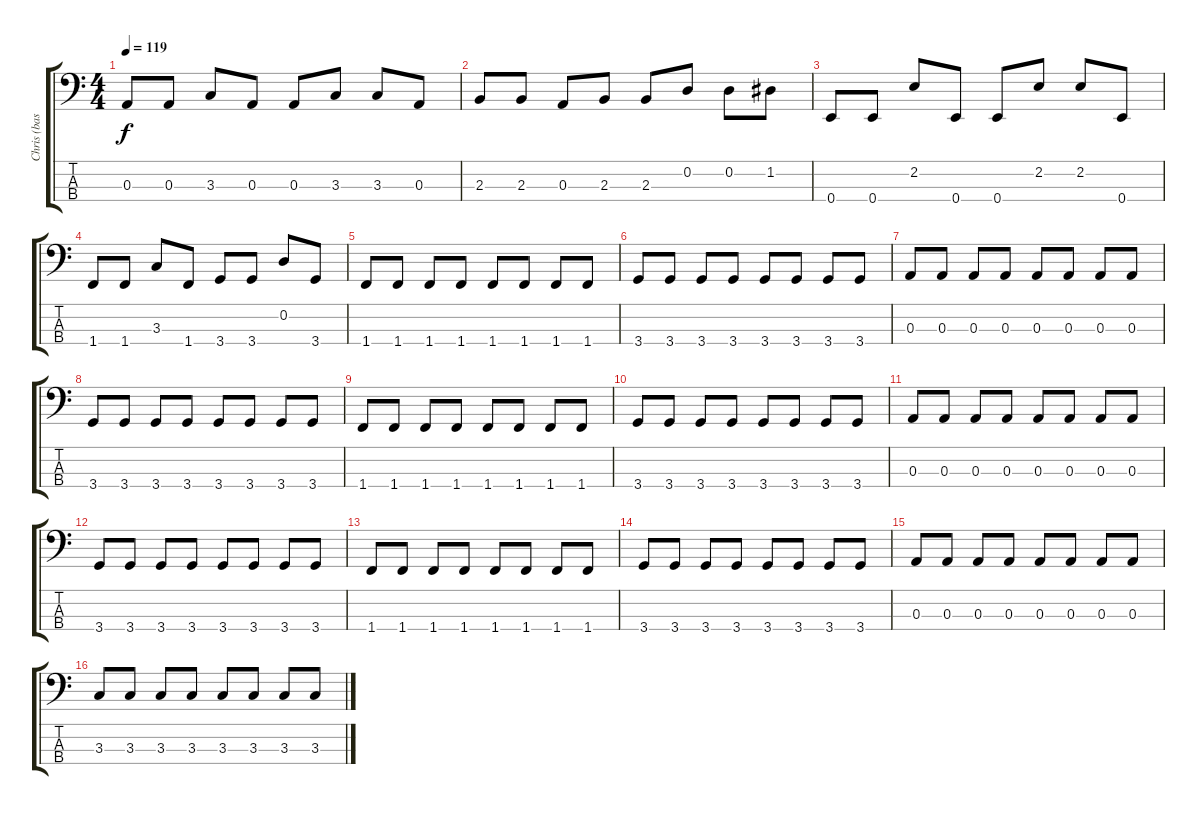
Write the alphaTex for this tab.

\track ("Chris (bass)" "Chris (bas") {instrument electricbassfinger}
\staff {score tabs}
\tuning (G2 D2 A1 E1) {hide}
\ts (4 4)
\tempo 119
\clef f4
\ks c
0.3.8{dy f} 0.3.8 3.3.8 0.3.8 0.3.8 3.3.8 3.3.8 0.3.8 |
2.3.8 2.3.8 0.3.8 2.3.8 2.3.8 0.2.8 0.2.8 1.2.8 |
0.4.8 0.4.8 2.2.8 0.4.8 0.4.8 2.2.8 2.2.8 0.4.8 |
1.4.8 1.4.8 3.3.8 1.4.8 3.4.8 3.4.8 0.2.8 3.4.8 |
1.4.8 1.4.8 1.4.8 1.4.8 1.4.8 1.4.8 1.4.8 1.4.8 |
3.4.8 3.4.8 3.4.8 3.4.8 3.4.8 3.4.8 3.4.8 3.4.8 |
0.3.8 0.3.8 0.3.8 0.3.8 0.3.8 0.3.8 0.3.8 0.3.8 |
3.4.8 3.4.8 3.4.8 3.4.8 3.4.8 3.4.8 3.4.8 3.4.8 |
1.4.8 1.4.8 1.4.8 1.4.8 1.4.8 1.4.8 1.4.8 1.4.8 |
3.4.8 3.4.8 3.4.8 3.4.8 3.4.8 3.4.8 3.4.8 3.4.8 |
0.3.8 0.3.8 0.3.8 0.3.8 0.3.8 0.3.8 0.3.8 0.3.8 |
3.4.8 3.4.8 3.4.8 3.4.8 3.4.8 3.4.8 3.4.8 3.4.8 |
1.4.8 1.4.8 1.4.8 1.4.8 1.4.8 1.4.8 1.4.8 1.4.8 |
3.4.8 3.4.8 3.4.8 3.4.8 3.4.8 3.4.8 3.4.8 3.4.8 |
0.3.8 0.3.8 0.3.8 0.3.8 0.3.8 0.3.8 0.3.8 0.3.8 |
3.3.8 3.3.8 3.3.8 3.3.8 3.3.8 3.3.8 3.3.8 3.3.8
